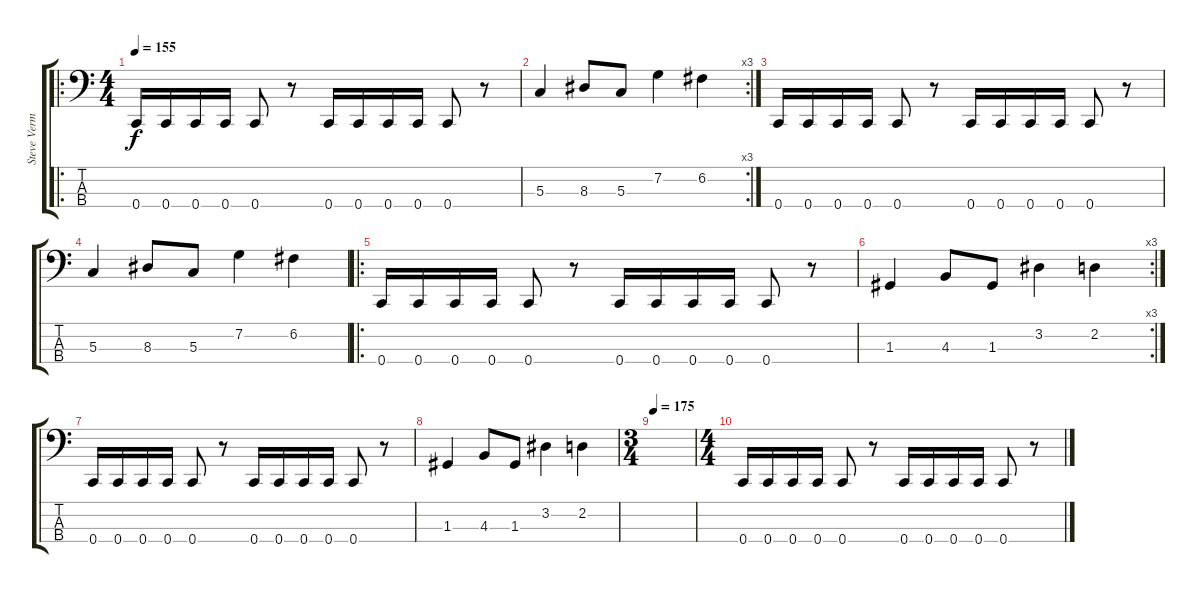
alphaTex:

\track ("Steve Vermilyea" "Steve Verm") {instrument electricbasspick}
\staff {score tabs}
\tuning (F2 C2 G1 C1) {hide}
\ro
\ts (4 4)
\tempo 155
\clef f4
\ks c
0.4.16{dy f} 0.4.16 0.4.16 0.4.16 0.4.8 r.8 0.4.16 0.4.16 0.4.16 0.4.16 0.4.8 r.8 |
\rc 3
5.3.4 8.3.8 5.3.8 7.2.4 6.2.4 |
0.4.16 0.4.16 0.4.16 0.4.16 0.4.8 r.8 0.4.16 0.4.16 0.4.16 0.4.16 0.4.8 r.8 |
5.3.4 8.3.8 5.3.8 7.2.4 6.2.4 |
\ro
0.4.16 0.4.16 0.4.16 0.4.16 0.4.8 r.8 0.4.16 0.4.16 0.4.16 0.4.16 0.4.8 r.8 |
\rc 3
1.3.4 4.3.8 1.3.8 3.2.4 2.2.4 |
0.4.16 0.4.16 0.4.16 0.4.16 0.4.8 r.8 0.4.16 0.4.16 0.4.16 0.4.16 0.4.8 r.8 |
1.3.4 4.3.8 1.3.8 3.2.4 2.2.4 |
\ts (3 4)
\tempo 175
|
\ts (4 4)
0.4.16 0.4.16 0.4.16 0.4.16 0.4.8 r.8 0.4.16 0.4.16 0.4.16 0.4.16 0.4.8 r.8
